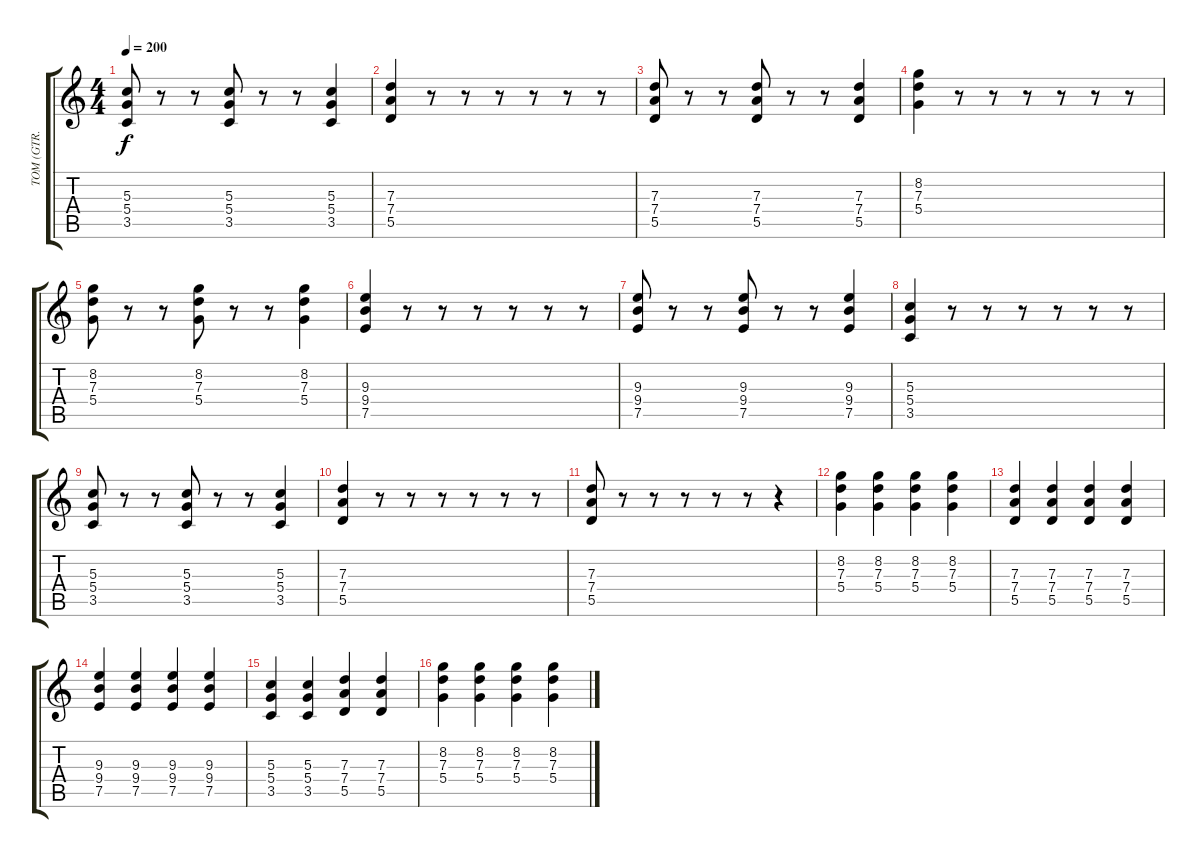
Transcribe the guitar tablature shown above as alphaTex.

\track ("TOM (GTR. DISTORSIONADA)" "TOM (GTR. ") {instrument distortionguitar}
\staff {score tabs}
\tuning (E4 B3 G3 D3 A2 E2) {hide}
\ts (4 4)
\tempo 200
\clef g2
\ks c
(5.3 5.4 3.5).8{dy f} r.8 r.8 (5.3 5.4 3.5).8 r.8 r.8 (5.3 5.4 3.5).4 |
(7.3 7.4 5.5).4 r.8 r.8 r.8 r.8 r.8 r.8 |
(7.3 7.4 5.5).8 r.8 r.8 (7.3 7.4 5.5).8 r.8 r.8 (7.3 7.4 5.5).4 |
(8.2 7.3 5.4).4 r.8 r.8 r.8 r.8 r.8 r.8 |
(8.2 7.3 5.4).8 r.8 r.8 (8.2 7.3 5.4).8 r.8 r.8 (8.2 7.3 5.4).4 |
(9.3 9.4 7.5).4 r.8 r.8 r.8 r.8 r.8 r.8 |
(9.3 9.4 7.5).8 r.8 r.8 (9.3 9.4 7.5).8 r.8 r.8 (9.3 9.4 7.5).4 |
(5.3 5.4 3.5).4 r.8 r.8 r.8 r.8 r.8 r.8 |
(5.3 5.4 3.5).8 r.8 r.8 (5.3 5.4 3.5).8 r.8 r.8 (5.3 5.4 3.5).4 |
(7.3 7.4 5.5).4 r.8 r.8 r.8 r.8 r.8 r.8 |
(7.3 7.4 5.5).8 r.8 r.8 r.8 r.8 r.8 r.4 |
(8.2 7.3 5.4).4 (8.2 7.3 5.4).4 (8.2 7.3 5.4).4 (8.2 7.3 5.4).4 |
(7.3 7.4 5.5).4 (7.3 7.4 5.5).4 (7.3 7.4 5.5).4 (7.3 7.4 5.5).4 |
(9.3 9.4 7.5).4 (9.3 9.4 7.5).4 (9.3 9.4 7.5).4 (9.3 9.4 7.5).4 |
(5.3 5.4 3.5).4 (5.3 5.4 3.5).4 (7.3 7.4 5.5).4 (7.3 7.4 5.5).4 |
(8.2 7.3 5.4).4 (8.2 7.3 5.4).4 (8.2 7.3 5.4).4 (8.2 7.3 5.4).4
